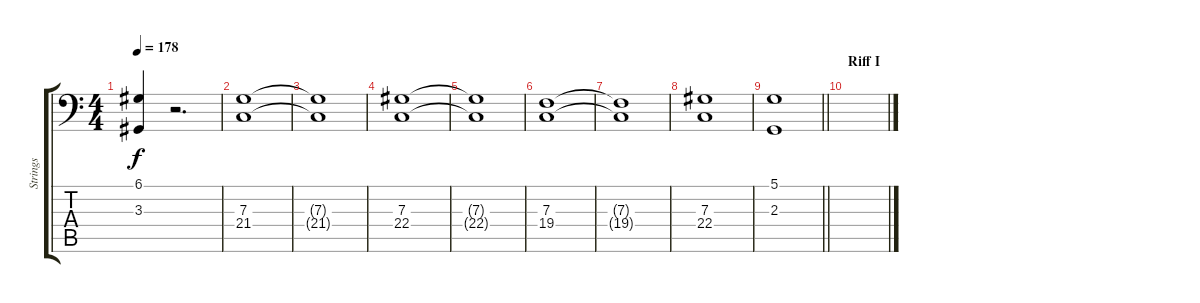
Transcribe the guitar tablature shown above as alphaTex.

\track ("Strings" "Strings") {instrument stringensemble1}
\staff {score tabs}
\tuning (D3 A2 F2 Bb1 D1 G0) {hide}
\ts (4 4)
\tempo 178
\clef f4
\ks c
(6.1{t} 3.3{t}).4{dy f} r.2{d} |
(7.3 21.4).1 |
(7.3{t} 21.4{t}).1 |
(7.3 22.4).1 |
(7.3{t} 22.4{t}).1 |
(7.3 19.4).1 |
(7.3{t} 19.4{t}).1 |
(7.3 22.4).1 |
\barLineRight lightlight
(5.1 2.3).1 |
\section ("" "Riff I")
